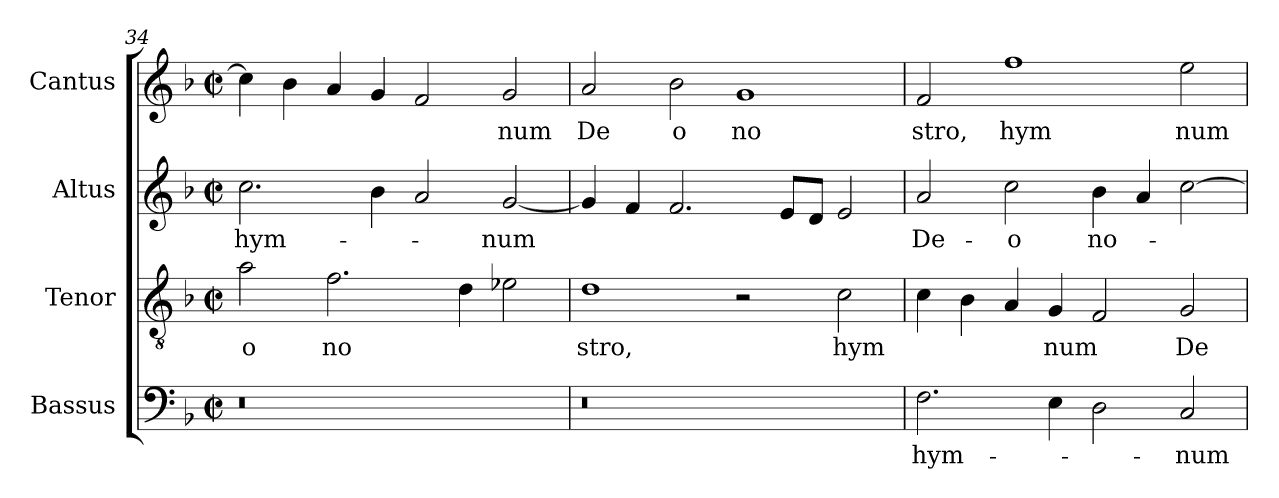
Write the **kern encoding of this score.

**kern	**text	**kern	**text	**kern	**text	**kern	**text
*part4	*part4	*part3	*part3	*part2	*part2	*part1	*part1
*staff4	*staff4	*staff3	*staff3	*staff2	*staff2	*staff1	*staff1
*I"Bassus	*	*I"Tenor	*	*I"Altus	*	*I"Cantus	*
*clefF4	*	*clefGv2	*	*clefG2	*	*clefG2	*
*k[b-]	*	*k[b-]	*	*k[b-]	*	*k[b-]	*
*F:	*	*F:	*	*F:	*	*F:	*
*M2/2	*	*M2/2	*	*M2/2	*	*M2/2	*
*met(c|)	*	*met(c|)	*	*met(c|)	*	*met(c|)	*
=34	=34	=34	=34	=34	=34	=34	=34
!	!	!	!LO:LY:b:cj	!	!LO:LY:b	!	!
0r	.	2a\	o	2.cc\	hym-	4cc\]	.
.	.	.	.	.	.	4b-\	.
!	!	!	!LO:LY:b:cj	!	!	!	!
.	.	2.f\	no	.	.	4a/	.
.	.	.	.	4b-\	.	4g/	.
.	.	.	.	2a/	.	2f/	.
.	.	4d\	.	.	.	.	.
!	!	!	!	!	!LO:LY:b	!	!LO:LY:b:cj
.	.	2e-X\	.	[<2g/	-num	2g/	num
=35	=35	=35	=35	=35	=35	=35	=35
!	!	!	!LO:LY:b:cj	!	!	!	!LO:LY:b:cj
0r	.	1d	stro,	4g/]	.	2a/	De
.	.	.	.	4f/	.	.	.
!	!	!	!	!	!	!	!LO:LY:b:cj
.	.	.	.	2.f/	.	2b-\	o
!	!	!	!	!	!	!	!LO:LY:b:cj
.	.	2r	.	.	.	1g	no
.	.	.	.	8e/L	.	.	.
.	.	.	.	8d/J	.	.	.
!	!	!	!LO:LY:b	!	!	!	!
.	.	2c\	hym	2e/	.	.	.
=36	=36	=36	=36	=36	=36	=36	=36
!	!LO:LY:b	!	!	!	!LO:LY:b:cj	!	!LO:LY:b:cj
2.F\	hym-	4c\	.	2a/	De-	2f/	stro,
.	.	4B-\	.	.	.	.	.
!	!	!	!	!	!LO:LY:b:cj	!	!LO:LY:b:cj
.	.	4A/	.	2cc\	-o	1ff	hym
!	!	!	!LO:LY:b	!	!	!	!
4E\	.	4G/	num	.	.	.	.
!	!	!	!	!	!LO:LY:b:cj	!	!
2D\	.	2F/	.	4b-\	no-	.	.
.	.	.	.	4a/	.	.	.
!	!LO:LY:b:cj	!	!LO:LY:b:cj	!	!	!	!LO:LY:b:cj
2C/	-num	2G/	De	[<2cc\	.	2ee\	num
=	=	=	=	=	=	=	=
*-	*-	*-	*-	*-	*-	*-	*-
